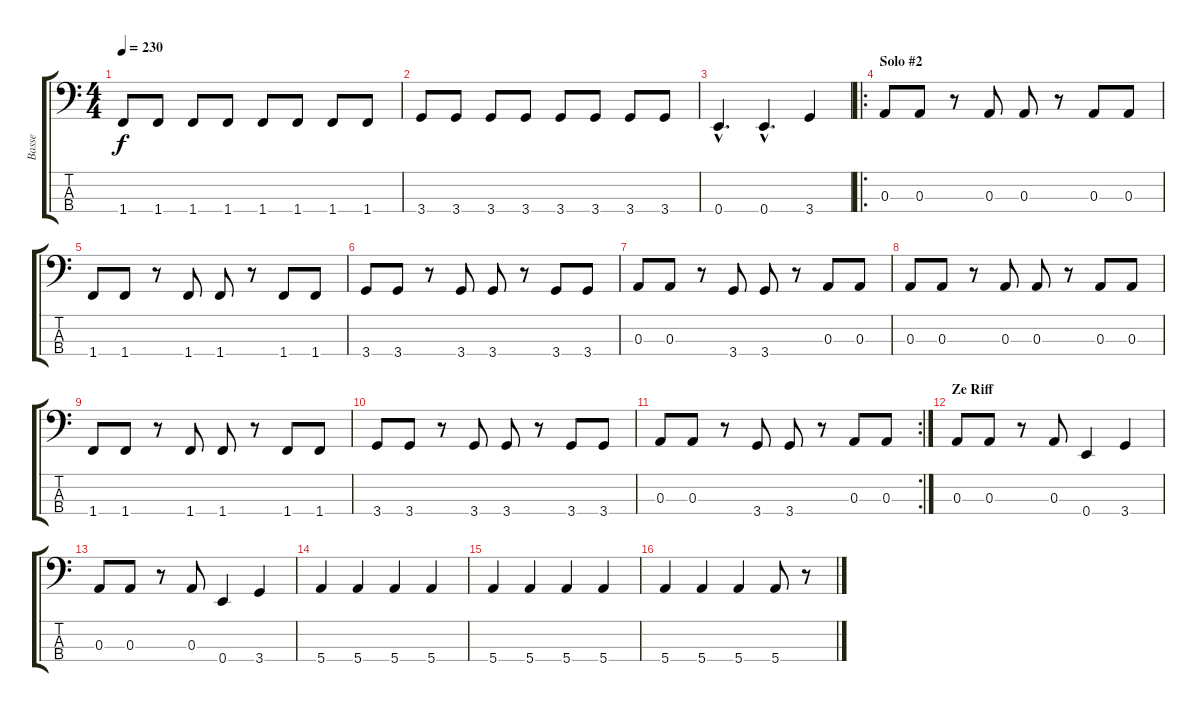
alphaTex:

\track ("Basse" "Basse") {instrument fretlessbass}
\staff {score tabs}
\tuning (G2 D2 A1 E1) {hide}
\ts (4 4)
\tempo 230
\clef f4
\ks c
1.4.8{dy f} 1.4.8 1.4.8 1.4.8 1.4.8 1.4.8 1.4.8 1.4.8 |
3.4.8 3.4.8 3.4.8 3.4.8 3.4.8 3.4.8 3.4.8 3.4.8 |
0.4{hac}.4{d} 0.4{hac}.4{d} 3.4.4 |
\ro
\section ("" "Solo #2")
0.3.8 0.3.8 r.8 0.3.8 0.3.8 r.8 0.3.8 0.3.8 |
1.4.8 1.4.8 r.8 1.4.8 1.4.8 r.8 1.4.8 1.4.8 |
3.4.8 3.4.8 r.8 3.4.8 3.4.8 r.8 3.4.8 3.4.8 |
0.3.8 0.3.8 r.8 3.4.8 3.4.8 r.8 0.3.8 0.3.8 |
0.3.8 0.3.8 r.8 0.3.8 0.3.8 r.8 0.3.8 0.3.8 |
1.4.8 1.4.8 r.8 1.4.8 1.4.8 r.8 1.4.8 1.4.8 |
3.4.8 3.4.8 r.8 3.4.8 3.4.8 r.8 3.4.8 3.4.8 |
\rc 2
0.3.8 0.3.8 r.8 3.4.8 3.4.8 r.8 0.3.8 0.3.8 |
\section ("" "Ze Riff")
0.3.8 0.3.8 r.8 0.3.8 0.4.4 3.4.4 |
0.3.8 0.3.8 r.8 0.3.8 0.4.4 3.4.4 |
5.4.4 5.4.4 5.4.4 5.4.4 |
5.4.4 5.4.4 5.4.4 5.4.4 |
5.4.4 5.4.4 5.4.4 5.4.8 r.8{volume 0}
